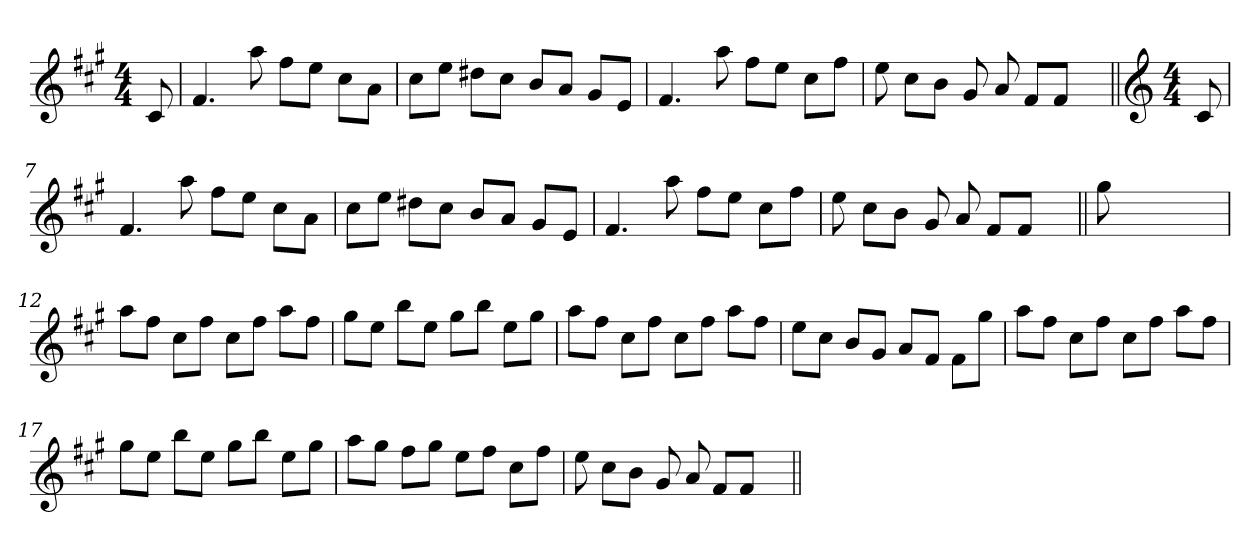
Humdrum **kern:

**kern
*part1
*staff1
*clefG2
*k[f#c#g#]
*A:
*M4/4
=1
8c#/
=2
4.f#/
8aa\
8ff#\L
8ee\J
8cc#\L
8a\J
=3
8cc#\L
8ee\J
8dd#X\L
8cc#\J
8b/L
8a/J
8g#/L
8e/J
=4
4.f#/
8aa\
8ff#\L
8ee\J
8cc#\L
8ff#\J
=5
8ee\
8cc#\L
8b\J
8g#/
8a/
8f#/L
8f#/J
8ryy
=6||
*clefG2
*M4/4
8c#/
!!LO:LB:g=z
=7
4.f#/
8aa\
8ff#\L
8ee\J
8cc#\L
8a\J
=8
8cc#\L
8ee\J
8dd#X\L
8cc#\J
8b/L
8a/J
8g#/L
8e/J
=9
4.f#/
8aa\
8ff#\L
8ee\J
8cc#\L
8ff#\J
=10
8ee\
8cc#\L
8b\J
8g#/
8a/
8f#/L
8f#/J
8ryy
=11||
8gg#\
2..ryy
!!LO:LB:g=z
=12
8aa\L
8ff#\J
8cc#\L
8ff#\J
8cc#\L
8ff#\J
8aa\L
8ff#\J
=13
8gg#\L
8ee\J
8bb\L
8ee\J
8gg#\L
8bb\J
8ee\L
8gg#\J
=14
8aa\L
8ff#\J
8cc#\L
8ff#\J
8cc#\L
8ff#\J
8aa\L
8ff#\J
=15
8ee\L
8cc#\J
8b/L
8g#/J
8a/L
8f#/J
8f#\L
8gg#\J
=16
8aa\L
8ff#\J
8cc#\L
8ff#\J
8cc#\L
8ff#\J
8aa\L
8ff#\J
!!LO:LB:g=z
=17
8gg#\L
8ee\J
8bb\L
8ee\J
8gg#\L
8bb\J
8ee\L
8gg#\J
=18
8aa\L
8gg#\J
8ff#\L
8gg#\J
8ee\L
8ff#\J
8cc#\L
8ff#\J
=19
8ee\
8cc#\L
8b\J
8g#/
8a/
8f#/L
8f#/J
8ryy
=||
*-
